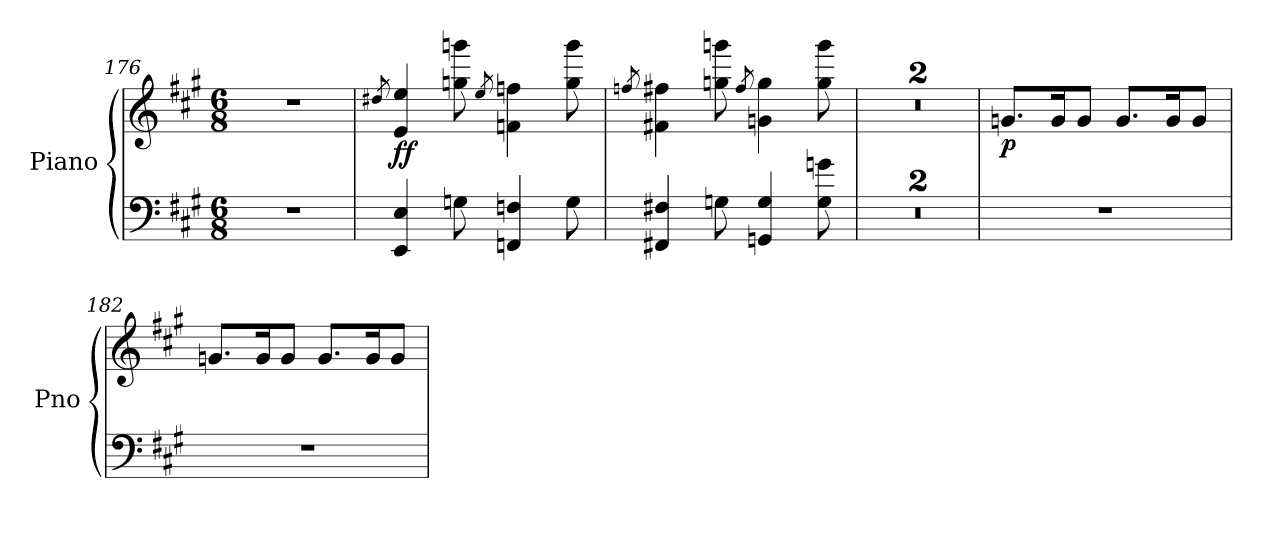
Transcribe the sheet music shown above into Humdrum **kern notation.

**kern	**kern	**dynam
*part1	*part1	*part1
*staff2	*staff1	*staff1/2
*I"Piano	*	*
*I'Pno	*	*
*clefF4	*clefG2	*
*k[f#c#g#]	*k[f#c#g#]	*
*M6/8	*M6/8	*
=176	=176	=176
2.r	2.r	.
=177	=177	=177
.	8qdd#X/	.
!	!	!LO:DY:b
4EE/ 4E/	4e/ 4ee/	ff
8Gn\	8ggn\ 8gggn\	.
.	8qee/	.
4FFn/ 4Fn/	4fn\ 4ffn\	.
8G\	8gg\ 8ggg\	.
=178	=178	=178
.	8qffn/	.
4FF#X/ 4F#X/	4f#X\ 4ff#X\	.
8Gn\	8ggn\ 8gggn\	.
.	8qff#/	.
4GGn/ 4G/	4gn\ 4gg\	.
8G\ 8gn\	8gg\ 8ggg\	.
=179	=179	=179
2.r	2.r	.
=180	=180	=180
2.r	2.r	.
!!LO:PB:g=z
=181	=181	=181
!	!	!LO:DY:b
2.r	8.gn/L	p
.	16g/K	.
.	8g/J	.
.	8.g/L	.
.	16g/K	.
.	8g/J	.
=182	=182	=182
2.r	8.gn/L	.
.	16g/K	.
.	8g/J	.
.	8.g/L	.
.	16g/K	.
.	8g/J	.
=	=	=
*-	*-	*-
